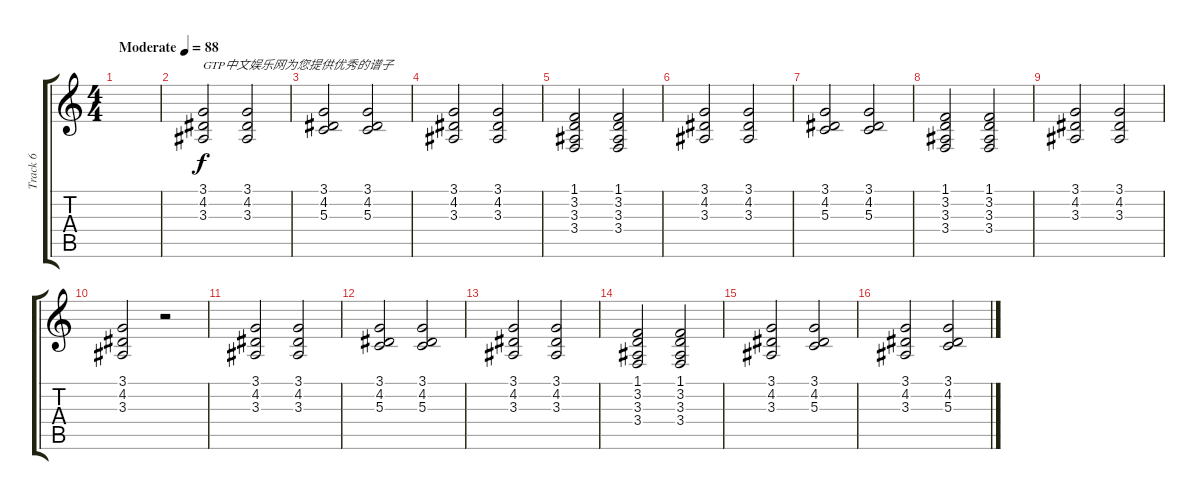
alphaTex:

\track ("Track 6" "Track 6") {instrument stringensemble1}
\staff {score tabs}
\tuning (E4 B3 G3 D3 A2 E2) {hide}
\ts (4 4)
\tempo (88 "Moderate")
\clef g2
\ks c
|
(3.1 4.2 3.3).2{txt "GTP中文娱乐网为您提供优秀的谱子"} (3.1 4.2 3.3).2 |
(3.1 4.2 5.3).2 (3.1 4.2 5.3).2 |
(3.1 4.2 3.3).2 (3.1 4.2 3.3).2 |
(1.1 3.2 3.3 3.4).2 (1.1 3.2 3.3 3.4).2 |
(3.1 4.2 3.3).2 (3.1 4.2 3.3).2 |
(3.1 4.2 5.3).2 (3.1 4.2 5.3).2 |
(1.1 3.2 3.3 3.4).2 (1.1 3.2 3.3 3.4).2 |
(3.1 4.2 3.3).2 (3.1 4.2 3.3).2 |
(3.1 4.2 3.3).2 r.2 |
(3.1 4.2 3.3).2 (3.1 4.2 3.3).2 |
(3.1 4.2 5.3).2 (3.1 4.2 5.3).2 |
(3.1 4.2 3.3).2 (3.1 4.2 3.3).2 |
(1.1 3.2 3.3 3.4).2 (1.1 3.2 3.3 3.4).2 |
(3.1 4.2 3.3).2 (3.1 4.2 5.3).2 |
(3.1 4.2 3.3).2 (3.1 4.2 5.3).2
